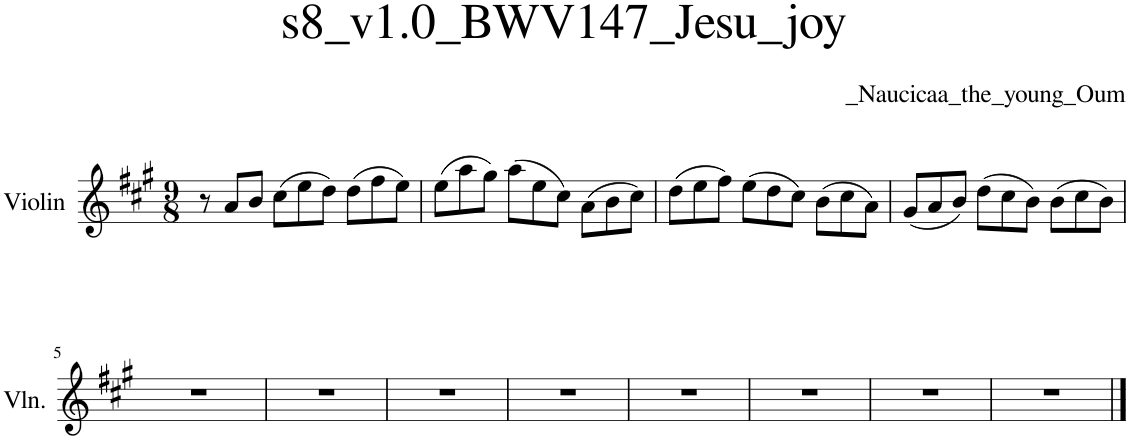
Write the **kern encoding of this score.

**kern
*part1
*staff1
*I"Violin
*I'Vln.
*clefG2
*k[f#c#g#]
*M9/8
=1
8r
8a/L
8b/J
(8cc#\L
8ee\
8dd\J)
(8dd\L
8ff#\
8ee\J)
=2
(8ee\L
8aa\
8gg#\J)
(8aa\L
8ee\
8cc#\J)
(8a\L
8b\
8cc#\J)
=3
(8dd\L
8ee\
8ff#\J)
(8ee\L
8dd\
8cc#\J)
(8b\L
8cc#\
8a\J)
=4
(8g#/L
8a/
8b/J)
(8dd\L
8cc#\
8b\J)
(8b\L
8cc#\
8b\J)
!!LO:LB:g=z
=5
8%9r
=6
8%9r
=7
8%9r
=8
8%9r
=9
8%9r
=10
8%9r
=11
8%9r
=12
8%9r
==
*-
